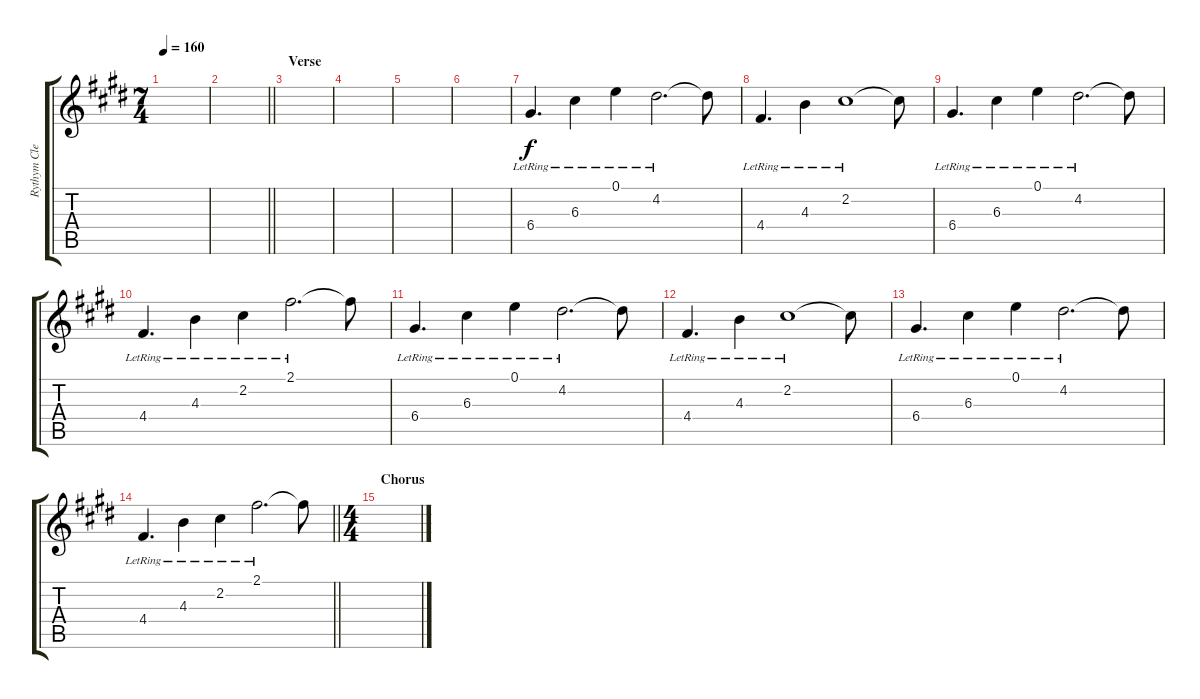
\track ("Rythym Clean (Frank Aresti)" "Rythym Cle") {instrument electricguitarclean}
\staff {score tabs}
\tuning (E4 B3 G3 D3 A2 E2) {hide}
\ts (7 4)
\tempo 160
\clef g2
\ks c#minor
|
\barLineRight lightlight
|
\section ("" "Verse")
|
|
|
|
6.4{lr}.4{d} 6.3{lr}.4 0.1{lr}.4 4.2{lr}.2{d} 4.2{t}.8 |
4.4{lr}.4{d} 4.3{lr}.4 2.2{lr}.1 2.2{t}.8 |
6.4{lr}.4{d} 6.3{lr}.4 0.1{lr}.4 4.2{lr}.2{d} 4.2{t}.8 |
4.4{lr}.4{d} 4.3{lr}.4 2.2{lr}.4 2.1{lr}.2{d} 2.1{t}.8 |
6.4{lr}.4{d} 6.3{lr}.4 0.1{lr}.4 4.2{lr}.2{d} 4.2{t}.8 |
4.4{lr}.4{d} 4.3{lr}.4 2.2{lr}.1 2.2{t}.8 |
6.4{lr}.4{d} 6.3{lr}.4 0.1{lr}.4 4.2{lr}.2{d} 4.2{t}.8 |
\barLineRight lightlight
4.4{lr}.4{d} 4.3{lr}.4 2.2{lr}.4 2.1{lr}.2{d} 2.1{t}.8 |
\ts (4 4)
\section ("" "Chorus")
